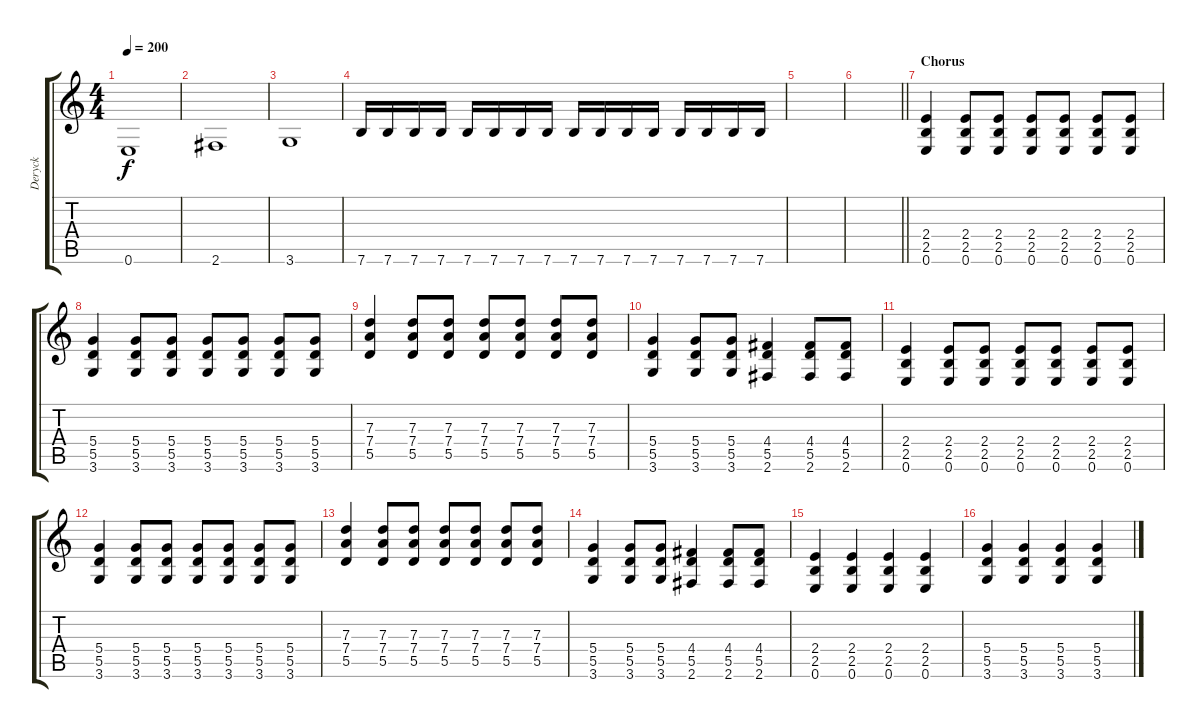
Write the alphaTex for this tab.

\track ("Deryck" "Deryck") {instrument overdrivenguitar}
\staff {score tabs}
\tuning (E4 B3 G3 D3 A2 E2) {hide}
\ts (4 4)
\tempo 200
\clef g2
\ks c
0.6.1{dy f} |
2.6.1 |
3.6.1 |
7.6.16 7.6.16 7.6.16 7.6.16 7.6.16 7.6.16 7.6.16 7.6.16 7.6.16 7.6.16 7.6.16 7.6.16 7.6.16 7.6.16 7.6.16 7.6.16 |
|
\barLineRight lightlight
|
\section ("" "Chorus")
(2.4 2.5 0.6).4 (2.4 2.5 0.6).8 (2.4 2.5 0.6).8 (2.4 2.5 0.6).8 (2.4 2.5 0.6).8 (2.4 2.5 0.6).8 (2.4 2.5 0.6).8 |
(5.4 5.5 3.6).4 (5.4 5.5 3.6).8 (5.4 5.5 3.6).8 (5.4 5.5 3.6).8 (5.4 5.5 3.6).8 (5.4 5.5 3.6).8 (5.4 5.5 3.6).8 |
(7.3 7.4 5.5).4 (7.3 7.4 5.5).8 (7.3 7.4 5.5).8 (7.3 7.4 5.5).8 (7.3 7.4 5.5).8 (7.3 7.4 5.5).8 (7.3 7.4 5.5).8 |
(5.4 5.5 3.6).4 (5.4 5.5 3.6).8 (5.4 5.5 3.6).8 (4.4 5.5 2.6).4 (4.4 5.5 2.6).8 (4.4 5.5 2.6).8 |
(2.4 2.5 0.6).4 (2.4 2.5 0.6).8 (2.4 2.5 0.6).8 (2.4 2.5 0.6).8 (2.4 2.5 0.6).8 (2.4 2.5 0.6).8 (2.4 2.5 0.6).8 |
(5.4 5.5 3.6).4 (5.4 5.5 3.6).8 (5.4 5.5 3.6).8 (5.4 5.5 3.6).8 (5.4 5.5 3.6).8 (5.4 5.5 3.6).8 (5.4 5.5 3.6).8 |
(7.3 7.4 5.5).4 (7.3 7.4 5.5).8 (7.3 7.4 5.5).8 (7.3 7.4 5.5).8 (7.3 7.4 5.5).8 (7.3 7.4 5.5).8 (7.3 7.4 5.5).8 |
(5.4 5.5 3.6).4 (5.4 5.5 3.6).8 (5.4 5.5 3.6).8 (4.4 5.5 2.6).4 (4.4 5.5 2.6).8 (4.4 5.5 2.6).8 |
(2.4 2.5 0.6).4 (2.4 2.5 0.6).4 (2.4 2.5 0.6).4 (2.4 2.5 0.6).4 |
(5.4 5.5 3.6).4 (5.4 5.5 3.6).4 (5.4 5.5 3.6).4 (5.4 5.5 3.6).4
